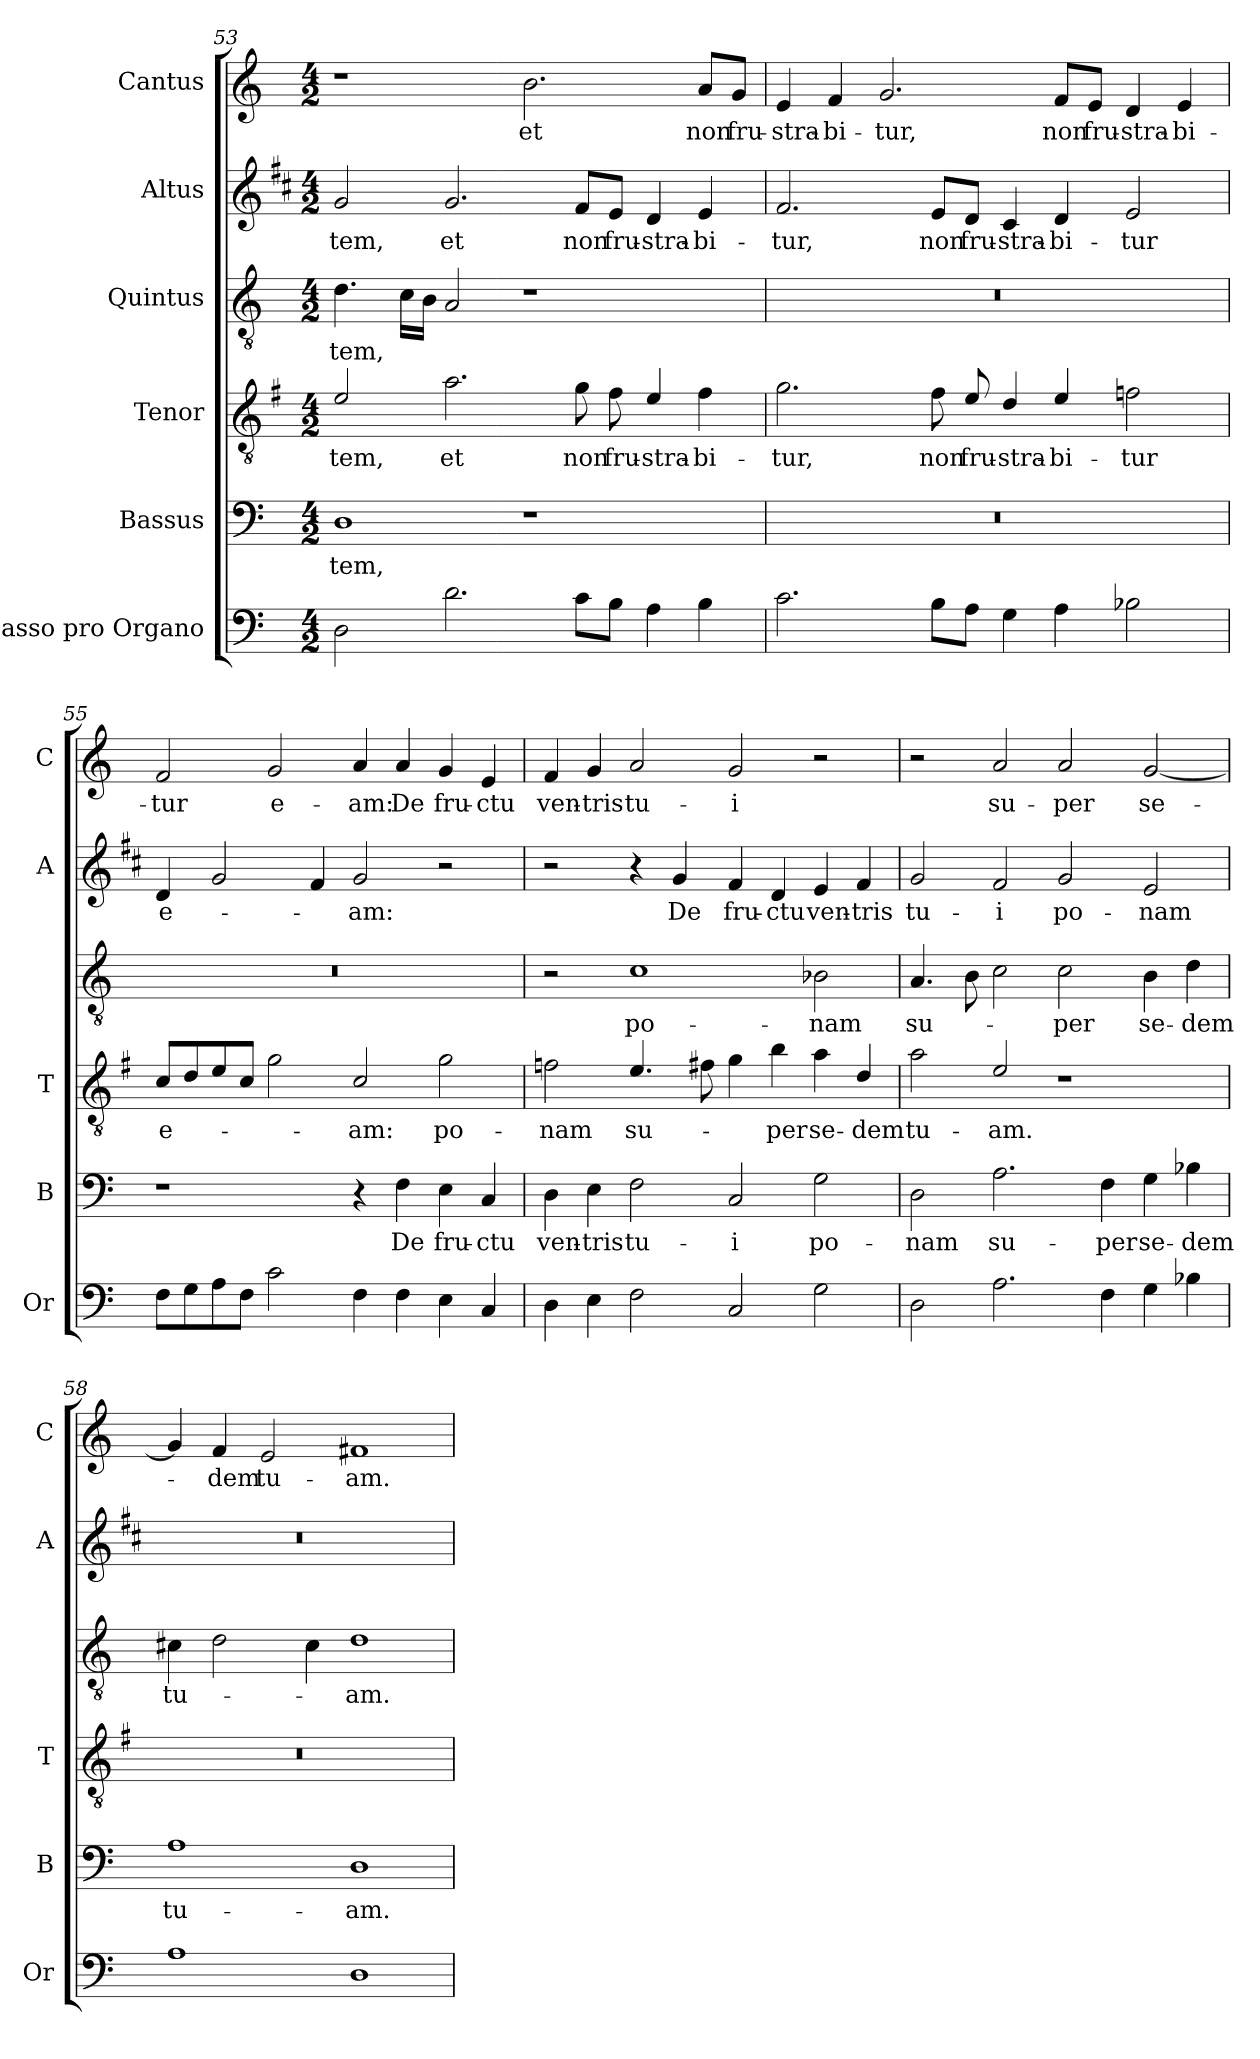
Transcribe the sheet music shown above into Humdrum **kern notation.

**kern	**kern	**text	**kern	**text	**kern	**text	**kern	**text	**kern	**text
*part6	*part5	*part5	*part4	*part4	*part3	*part3	*part2	*part2	*part1	*part1
*staff6	*staff5	*staff5	*staff4	*staff4	*staff3	*staff3	*staff2	*staff2	*staff1	*staff1
*I"Basso pro Organo	*I"Bassus	*	*I"Tenor	*	*I"Quintus	*	*I"Altus	*	*I"Cantus	*
*I'Or	*I'B	*	*I'T	*	*	*	*I'A	*	*I'C	*
*clefF4	*clefF4	*	*clefGv2	*	*clefGv2	*	*clefG2	*	*clefG2	*
*	*	*	*ITrd4c7	*	*	*	*ITrd1c2	*	*	*
*k[]	*k[]	*	*k[]	*	*k[]	*	*k[]	*	*k[]	*
*C:	*C:	*	*C:	*	*C:	*	*C:	*	*C:	*
*M4/2	*M4/2	*	*M4/2	*	*M4/2	*	*M4/2	*	*M4/2	*
=53	=53	=53	=53	=53	=53	=53	=53	=53	=53	=53
!	!	!LO:LY:b	!	!LO:LY:b	!	!LO:LY:b	!	!LO:LY:b	!	!
2D\	1D	-tem,	2A/	-tem,	4.d\	-tem,	2f/	-tem,	1r	.
.	.	.	.	.	16c\LL	.	.	.	.	.
.	.	.	.	.	16B\JJ	.	.	.	.	.
!	!	!	!	!LO:LY:b	!	!	!	!LO:LY:b	!	!
2.d\	.	.	2.d\	et	2A/	.	2.f/	et	.	.
!	!	!	!	!	!	!	!	!	!	!LO:LY:b
.	1r	.	.	.	1r	.	.	.	2.b\	et
!	!	!	!	!LO:LY:b	!	!	!	!LO:LY:b	!	!
8c\L	.	.	8c\	non	.	.	8e/L	non	.	.
!	!	!	!	!LO:LY:b	!	!	!	!LO:LY:b	!	!
8B\J	.	.	8B\	fru-	.	.	8d/J	fru-	.	.
!	!	!	!	!LO:LY:b	!	!	!	!LO:LY:b	!	!
4A\	.	.	4A/	-stra-	.	.	4c/	-stra-	.	.
!	!	!	!	!LO:LY:b	!	!	!	!LO:LY:b	!	!LO:LY:b
4B\	.	.	4B\	-bi-	.	.	4d/	-bi-	8a/L	non
!	!	!	!	!	!	!	!	!	!	!LO:LY:b
.	.	.	.	.	.	.	.	.	8g/J	fru-
!!LO:PB:g=z
=54	=54	=54	=54	=54	=54	=54	=54	=54	=54	=54
!	!	!	!	!LO:LY:b	!	!	!	!LO:LY:b	!	!LO:LY:b
2.c\	0r	.	2.c\	-tur,	0r	.	2.e/	-tur,	4e/	-stra-
!	!	!	!	!	!	!	!	!	!	!LO:LY:b
.	.	.	.	.	.	.	.	.	4f/	-bi-
!	!	!	!	!	!	!	!	!	!	!LO:LY:b
.	.	.	.	.	.	.	.	.	2.g/	-tur,
!	!	!	!	!LO:LY:b	!	!	!	!LO:LY:b	!	!
8B\L	.	.	8B\	non	.	.	8d/L	non	.	.
!	!	!	!	!LO:LY:b	!	!	!	!LO:LY:b	!	!
8A\J	.	.	8A/	fru-	.	.	8c/J	fru-	.	.
!	!	!	!	!LO:LY:b	!	!	!	!LO:LY:b	!	!
4G\	.	.	4G/	-stra-	.	.	4B/	-stra-	.	.
!	!	!	!	!LO:LY:b	!	!	!	!LO:LY:b	!	!LO:LY:b
4A\	.	.	4A/	-bi-	.	.	4c/	-bi-	8f/L	non
!	!	!	!	!	!	!	!	!	!	!LO:LY:b
.	.	.	.	.	.	.	.	.	8e/J	fru-
!	!	!	!	!LO:LY:b	!	!	!	!LO:LY:b	!	!LO:LY:b
2B-X\	.	.	2B-X\	-tur	.	.	2d/	-tur	4d/	-stra-
!	!	!	!	!	!	!	!	!	!	!LO:LY:b
.	.	.	.	.	.	.	.	.	4e/	-bi-
=55	=55	=55	=55	=55	=55	=55	=55	=55	=55	=55
!	!	!	!	!LO:LY:b	!	!	!	!LO:LY:b	!	!LO:LY:b
8F\L	1r	.	8F/L	e-	0r	.	4c/	e-	2f/	-tur
8G\	.	.	8G/	.	.	.	.	.	.	.
8A\	.	.	8A/	.	.	.	2f/	.	.	.
8F\J	.	.	8F/J	.	.	.	.	.	.	.
!	!	!	!	!	!	!	!	!	!	!LO:LY:b
2c\	.	.	2c\	.	.	.	.	.	2g/	e-
.	.	.	.	.	.	.	4e/	.	.	.
!	!	!	!	!LO:LY:b	!	!	!	!LO:LY:b	!	!LO:LY:b
4F\	4r	.	2F/	-am:	.	.	2f/	-am:	4a/	-am:
!	!	!LO:LY:b	!	!	!	!	!	!	!	!LO:LY:b
4F\	4F\	De	.	.	.	.	.	.	4a/	De
!	!	!LO:LY:b	!	!LO:LY:b	!	!	!	!	!	!LO:LY:b
4E\	4E\	fru-	2c\	po-	.	.	2r	.	4g/	fru-
!	!	!LO:LY:b	!	!	!	!	!	!	!	!LO:LY:b
4C/	4C/	-ctu	.	.	.	.	.	.	4e/	-ctu
=56	=56	=56	=56	=56	=56	=56	=56	=56	=56	=56
!	!	!LO:LY:b	!	!LO:LY:b	!	!	!	!	!	!LO:LY:b
4D\	4D\	ven-	2B-X\	-nam	2r	.	2r	.	4f/	ven-
!	!	!LO:LY:b	!	!	!	!	!	!	!	!LO:LY:b
4E\	4E\	-tris	.	.	.	.	.	.	4g/	-tris
!	!	!LO:LY:b	!	!LO:LY:b	!	!LO:LY:b	!	!	!	!LO:LY:b
2F\	2F\	tu-	4.A/	su-	1c	po-	4r	.	2a/	tu-
!	!	!	!	!	!	!	!	!LO:LY:b	!	!
.	.	.	.	.	.	.	4f/	De	.	.
.	.	.	8Bn\	.	.	.	.	.	.	.
!	!	!LO:LY:b	!	!	!	!	!	!LO:LY:b	!	!LO:LY:b
2C/	2C/	-i	4c\	.	.	.	4e/	fru-	2g/	-i
!	!	!	!	!LO:LY:b	!	!	!	!LO:LY:b	!	!
.	.	.	4e\	-per	.	.	4c/	-ctu	.	.
!	!	!LO:LY:b	!	!LO:LY:b	!	!LO:LY:b	!	!LO:LY:b	!	!
2G\	2G\	po-	4d\	se-	2B-X\	-nam	4d/	ven-	2r	.
!	!	!	!	!LO:LY:b	!	!	!	!LO:LY:b	!	!
.	.	.	4G/	-dem	.	.	4e/	-tris	.	.
!!LO:LB:g=z
=57	=57	=57	=57	=57	=57	=57	=57	=57	=57	=57
!	!	!LO:LY:b	!	!LO:LY:b	!	!LO:LY:b	!	!LO:LY:b	!	!
2D\	2D\	-nam	2d\	tu-	4.A/	su-	2f/	tu-	2r	.
.	.	.	.	.	8B\	.	.	.	.	.
!	!	!LO:LY:b	!	!LO:LY:b	!	!	!	!LO:LY:b	!	!LO:LY:b
2.A\	2.A\	su-	2A/	-am.	2c\	.	2e/	-i	2a/	su-
!	!	!	!	!	!	!LO:LY:b	!	!LO:LY:b	!	!LO:LY:b
.	.	.	1r	.	2c\	-per	2f/	po-	2a/	-per
!	!	!LO:LY:b	!	!	!	!	!	!	!	!
4F\	4F\	-per	.	.	.	.	.	.	.	.
!	!	!LO:LY:b	!	!	!	!LO:LY:b	!	!LO:LY:b	!	!LO:LY:b
4G\	4G\	se-	.	.	4B\	se-	2d/	-nam	[2g/	se-
!	!	!LO:LY:b	!	!	!	!LO:LY:b	!	!	!	!
4B-X\	4B-X\	-dem	.	.	4d\	-dem	.	.	.	.
=58	=58	=58	=58	=58	=58	=58	=58	=58	=58	=58
!	!	!LO:LY:b	!	!	!	!LO:LY:b	!	!	!	!
1A	1A	tu-	0r	.	4c#X\	tu-	0r	.	4g/]	.
!	!	!	!	!	!	!	!	!	!	!LO:LY:b
.	.	.	.	.	2d\	.	.	.	4f/	-dem
!	!	!	!	!	!	!	!	!	!	!LO:LY:b
.	.	.	.	.	.	.	.	.	2e/	tu-
.	.	.	.	.	4c#\	.	.	.	.	.
!	!	!LO:LY:b	!	!	!	!LO:LY:b	!	!	!	!LO:LY:b
1D	1D	-am.	.	.	1d	-am.	.	.	1f#X	-am.
=	=	=	=	=	=	=	=	=	=	=
*-	*-	*-	*-	*-	*-	*-	*-	*-	*-	*-
